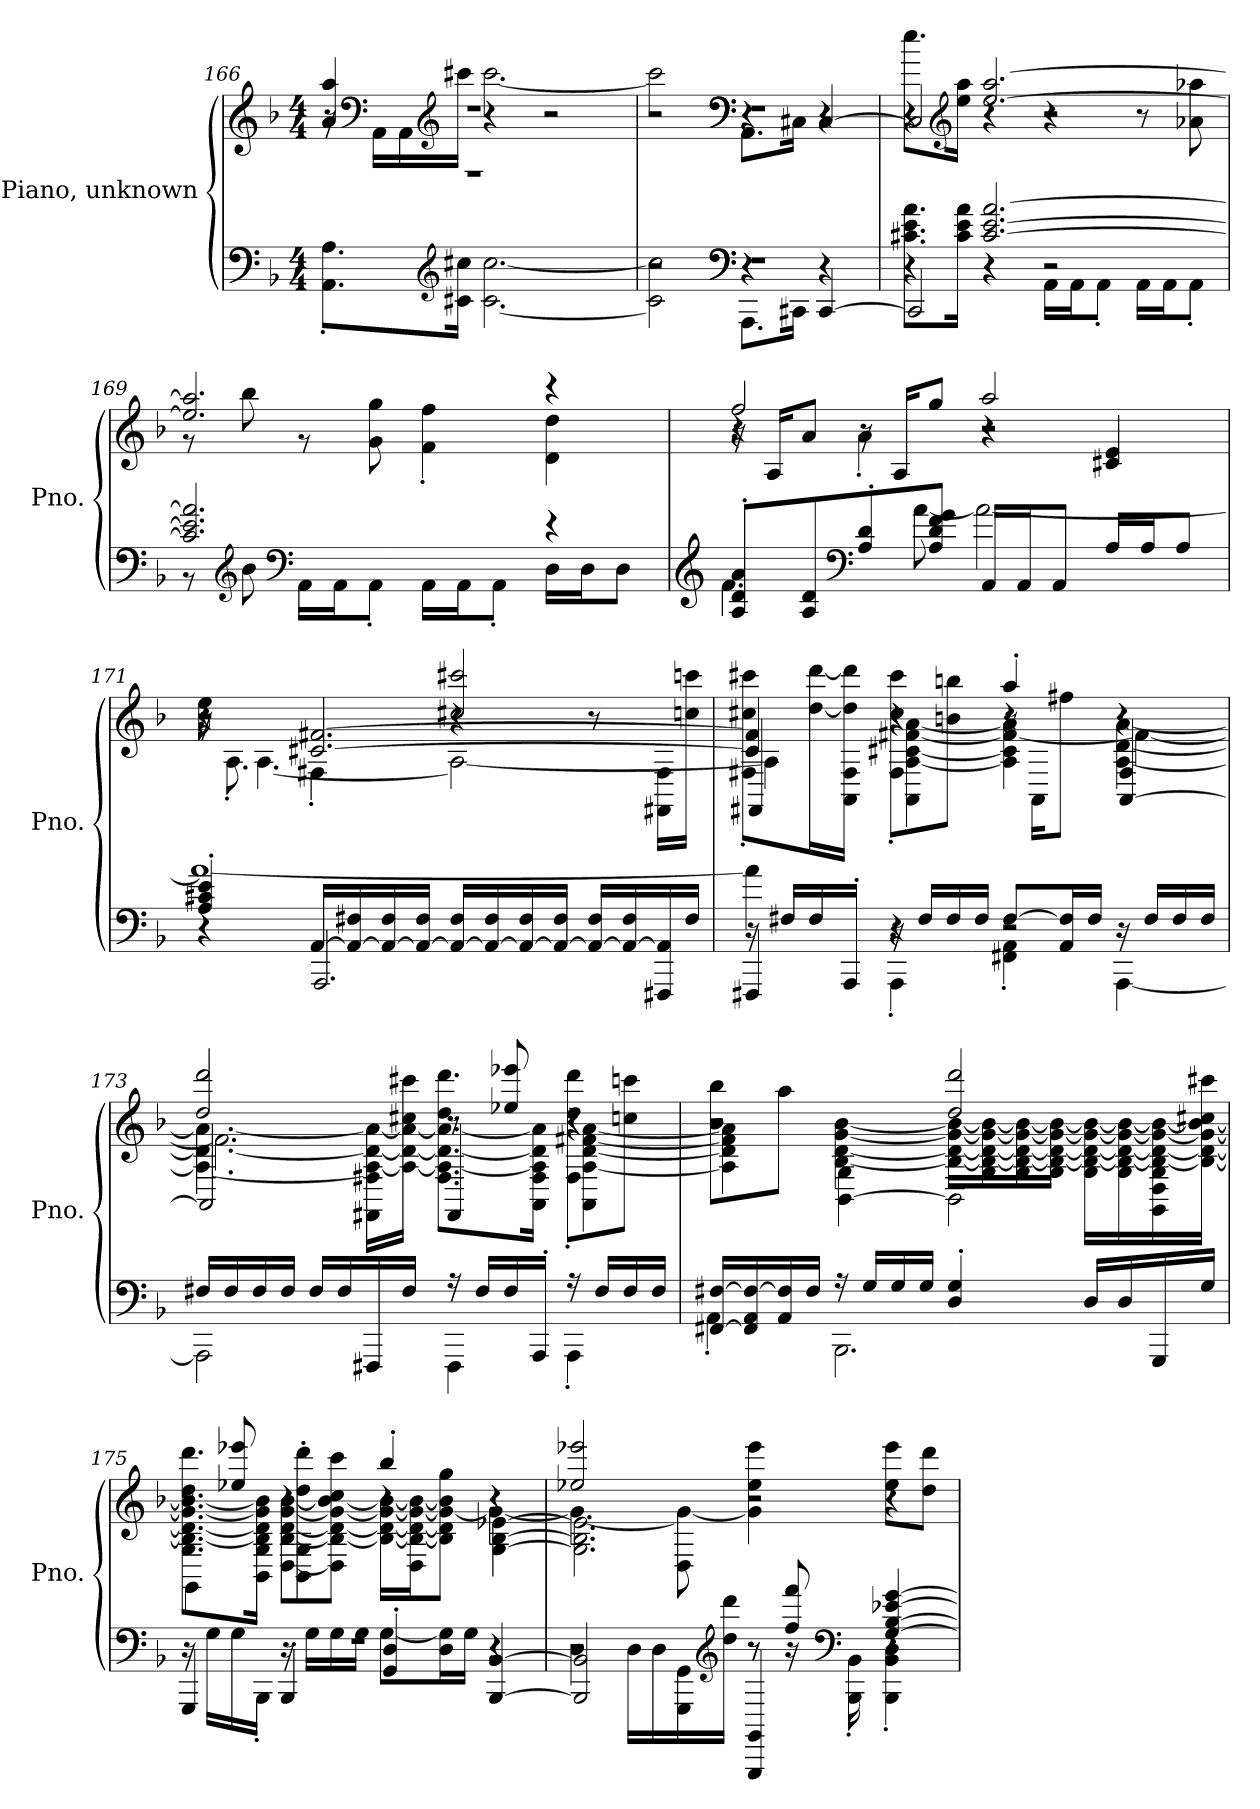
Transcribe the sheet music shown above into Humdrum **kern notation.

**kern	**kern
*part1	*part1
*staff2	*staff1
*I"Piano, unknown	*
*I'Pno.	*
!!LO:LB:g=z
*clefF4	*clefG2
*k[b-]	*k[b-]
*M4/4	*M4/4
=166	=166
*^	*^
*	*	*	*^
1r	8.AA\' 8.A\'L	1r	16r	4a/ 4aa/
*	*	*clefF4	*	*
.	.	.	16AA\LL	.
.	.	.	16AA\	.
*clefG2	*	*clefG2	*	*
.	16c#X\ 16cc#X\Jk	.	16ccc#X\JJ	.
.	[2.c#\ [2.cc#\	.	[2.ccc#\	4r
.	.	.	.	2r
=167	=167	=167	=167	=167
*	*^	*	*	*
1r	2c#\] 2cc#\]	2r	1r	2ccc#\]	2r
*clefF4	*	*	*clefF4	*	*
.	8.AAA\L	4r	.	8.AA\L	4r
.	16CC#X\Jk	.	.	16C#X\Jk	.
.	4r	[4CC#/	.	4r	[4C#/
=168	=168	=168	=168	=168	=168
4r	8.c#X\ 8.e\ 8.a\L	2CC#/]	4r	8.ee\L	2C#/]
*	*	*	*clefG2	*	*
.	16c#\ 16e\ 16a\Jk	.	.	16ee\ 16aa\Jk	.
[2.c#/ [2.e/ [2.a/	4r	.	[2.ee/ [2.aa/	4r	.
.	16AA\LL	2r	.	4r	2r
.	16AA\J	.	.	.	.
.	8AA'\J	.	.	.	.
.	16AA\LL	.	.	8r	.
.	16AA\J	.	.	.	.
.	8AA'\J	.	.	8a-X\ 8aa-X\	.
*	*v	*v	*	*	*
*	*	*	*v	*v
!!LO:LB:g=z
=169	=169	=169	=169
2.c#/] 2.e/] 2.a/]	8r	2.ee/] 2.aa/]	8r
*clefG2	*	*	*
.	8b-\	.	8bb-\
*clefF4	*	*	*
.	16AA\LL	.	8r
.	16AA\J	.	.
.	8AA'\J	.	8g\ 8gg\
.	16AA\LL	.	4f\' 4ff\'
.	16AA\J	.	.
.	8AA'\J	.	.
4r	16D\LL	4r	4d\ 4dd\
.	16D\J	.	.
.	8D\J	.	.
*	*	*v	*v
=170	=170	=170
*clefG2	*	*
*	*	*^
*	*	*	*^
8A/' 8d/' 8a/'L	4.f\	2ff/	4r	16r
.	.	.	.	16A/KL
8A/ 8d/	.	.	.	8a/J
*clefF4	*	*	*	*
8A/' 8d/'	.	.	4a'\	16r
.	.	.	.	16A/KL
8A/ 8d/ 8f/ 8g/J	[8a\	.	.	8gg/J
16AA/LL	2a\_	2aa/	2r	4r
16AA/J	.	.	.	.
8AA/J	.	.	.	.
16A/LL	.	.	.	4c#X/ 4e/
16A/J	.	.	.	.
8A/J	.	.	.	.
!!LO:LB:g=z
=171	=171	=171	=171	=171
*	*^	*	*	*^
4A/' 4c#X/' 4e/'	1a_	4r	4r	16r	2r	8ee\
.	.	.	.	8.A'\	.	.
.	.	.	.	.	.	[4.A\
[16AA/LL	.	2.AAA/	[2.c#X/ [2.f#X/	4F#X'\	.	.
16AA/_ 16F#X/	.	.	.	.	.	.
16AA/_ 16F#/	.	.	.	.	.	.
16AA/_ 16F#/JJ	.	.	.	.	.	.
16AA/_ 16F#/LL	.	.	.	4r	2cc#X/ 2ccc#X/	2A\_
16AA/_ 16F#/	.	.	.	.	.	.
16AA/_ 16F#/	.	.	.	.	.	.
16AA/_ 16F#/JJ	.	.	.	.	.	.
16AA/_ 16F#/LL	.	.	.	8r	.	.
16AA/_ 16F#/	.	.	.	.	.	.
16FFF#X/ 16AA/]	.	.	.	16FF#X\ 16F#\LL	.	.
16F#/JJ	.	.	.	16ccn\ 16cccn\JJ	.	.
!!LO:PB:g=z	!!	!!	!!
=172	=172	=172	=172	=172	=172	=172
16r	4a\]	4FFF#X/	4c#/] 4f#/]	8F#X\' 8cc#X\' 8ccc#X\'L	4FF#X/	4A\]
16F#X/LL	.	.	.	.	.	.
16F#/	.	.	.	[16dd\ [16ddd\L	.	.
16AAA'/JJ	.	.	.	16AA\ 16F#\ 16dd\] 16ddd\]JJ	.	.
16r	4AAA'\	4r	4r	8F#\' 8cc#\' 8ccc#\'L	4r	4AA\ [4A\ [4c#X\ [4f#X\ [4a\
16F#/LL	.	.	.	.	.	.
16F#/	.	.	.	8bn\ 8bbn\J	.	.
16F#/JJ	.	.	.	.	.	.
[8F#/L	4FF#X\' 4AA\'	2r	4aa'/	16r	4r	4A\] 4c#\] 4f#\_ 4a\]
.	.	.	.	16AA\KL	.	.
16AA/ 16F#/]L	.	.	.	8ff#X\J	.	.
16F#/JJ	.	.	.	.	.	.
16r	[4AAA\	.	4r	[4A\ [4d\ [4a\	[4AA/ 4F#/	4f#\_
16F#/LL	.	.	.	.	.	.
16F#/	.	.	.	.	.	.
16F#/JJ	.	.	.	.	.	.
*	*v	*v	*	*	*	*
=173	=173	=173	=173	=173	=173
16F#X/LL	2AAA\]	2dd/ 2ddd/	4.A\_ 4.d\_ 4.a\_	2AA/]	2.f#\]
16F#/	.	.	.	.	.
16F#/	.	.	.	.	.
16F#/JJ	.	.	.	.	.
16F#/LL	.	.	.	.	.
16F#/	.	.	.	.	.
16FFF#X/	.	.	16FF#X\ 16F#X\ 16A\_ 16d\_ 16a\_LL	.	.
16F#/JJ	.	.	16A\_ 16d\_ 16a\_ 16cc#X\ 16ccc#X\JJ	.	.
16r	4FFF#\	4FF#/	8.F#\ 8.A\_ 8.d\_ 8.a\_ 8.dd\ 8.ddd\L	8r	.
16F#/LL	.	.	.	.	.
16F#/	.	.	.	8ee-X/ 8eee-X/	.
16AAA'/JJ	.	.	16AA\ 16F#\ 16A\] 16d\] 16a\]Jk	.	.
16r	4AAA'\	4r	8F#\' 8dd\' 8ddd\'L	4r	4AA\ [4A\ [4d\ [4f#X\ [4a\
16F#/LL	.	.	.	.	.
16F#/	.	.	8ccn\ 8cccn\J	.	.
16F#/JJ	.	.	.	.	.
*	*	*	*	*v	*v
!!LO:LB:g=z
=174	=174	=174	=174	=174
[16FF#X/ [16F#X/LL	4AA'\	2r	8b-\ 8bb-\L	4A\] 4d\] 4f#\] 4a\]
16FF#/] 16AA/ 16F#/_	.	.	.	.
16AA/ 16F#/]	.	.	8aa\J	.
16F#/JJ	.	.	.	.
16r	2.BBB-\	.	[4B-\ [4d\ [4g\ [4b-\	[4BB-\ 4G\
16G/LL	.	.	.	.
16G/	.	.	.	.
16G/JJ	.	.	.	.
4D/' 4G/'	.	2dd/ 2ddd/	16B-\_ 16d\_ 16g\_ 16b-\_LL	2BB-\]
.	.	.	16G\ 16B-\_ 16d\_ 16g\_ 16b-\_	.
.	.	.	16G\ 16B-\_ 16d\_ 16g\_ 16b-\_	.
.	.	.	16G\ 16B-\_ 16d\_ 16g\_ 16b-\_JJ	.
16D/LL	.	.	16G\ 16B-\_ 16d\_ 16g\_ 16b-\_LL	.
16D/	.	.	16G\ 16B-\_ 16d\_ 16g\_ 16b-\_	.
16GGG/	.	.	16GG\ 16D\ 16G\ 16B-\_ 16d\_ 16g\_ 16b-\_	.
16G/JJ	.	.	16B-\_ 16d\_ 16g\_ 16b-\_ 16cc#X\ 16ccc#X\JJ	.
=175	=175	=175	=175	=175
*	*^	*	*	*
1r	16r	4GGG/	8r	8.G\ 8.B-\_ 8.d\_ 8.g\_ 8.b-\_ 8.dd\ 8.ddd\L	4GG\
.	16G\LL	.	.	.	.
.	16G\	.	8ee-X/ 8eee-X/	.	.
.	16BBB-'\JJ	.	.	16BB-\ 16G\ 16B-\] 16d\] 16g\] 16b-\]Jk	.
.	16r	4BBB-'/	4r	[8D\ [8B-\ [8d\ [8g\ [8b-\L	4BB-\' 4G\' 4dd\' 4ddd\'
.	16G\LL	.	.	.	.
.	16G\	.	.	8D\] 8B-\_ 8d\_ 8g\_ 8b-\_ 8cc\ 8ccc\J	.
.	16G\JJ	.	.	.	.
.	[8G\L	4GG/' 4D/'	4bb-'/	16B-\_ 16d\_ 16g\_ 16b-\_LL	4r
.	.	.	.	16D\ 16B-\_ 16d\_ 16g\_ 16b-\_J	.
.	16D\ 16G\]L	.	.	8B-\] 8d\] 8g\_ 8b-\] 8gg\J	.
.	16G\JJ	.	.	.	.
.	4r	[4BBB-/ [4BB-/	4r	4g\_	[4G\ [4B-\ [4e-X\
!!LO:LB:g=z	!!	!!
=176	=176	=176	=176	=176	=176
2r	4D\	2BBB-/] 2BB-/]	2ee-X/ 2eee-X/	4.g\_	2.G\] 2.B-\] 2.e-\]
.	16D\LL	.	.	.	.
.	16D\	.	.	.	.
.	16GGG\ 16GG\	.	.	8D\ 8g\_	.
*clefG2	*	*	*	*	*
.	16dd\ 16ddd\JJ	.	.	.	.
8r	8r	4GGG/ 4GG/	2r	4g\] 4ee-\ 4eee-\	.
8ff/ 8fff/	16r	.	.	.	.
*clefF4	*	*	*	*	*
.	16BBB-\' 16BB-\'	.	.	.	.
4r	4BBB-\' 4BB-\' 4D\'	[4G/ [4B-/ [4e-X/ [4g/	.	8ee-\ 8eee-\L	4r
.	.	.	.	8dd\ 8ddd\J	.
*v	*v	*v	*	*	*
*	*v	*v	*v
=	=
*-	*-
